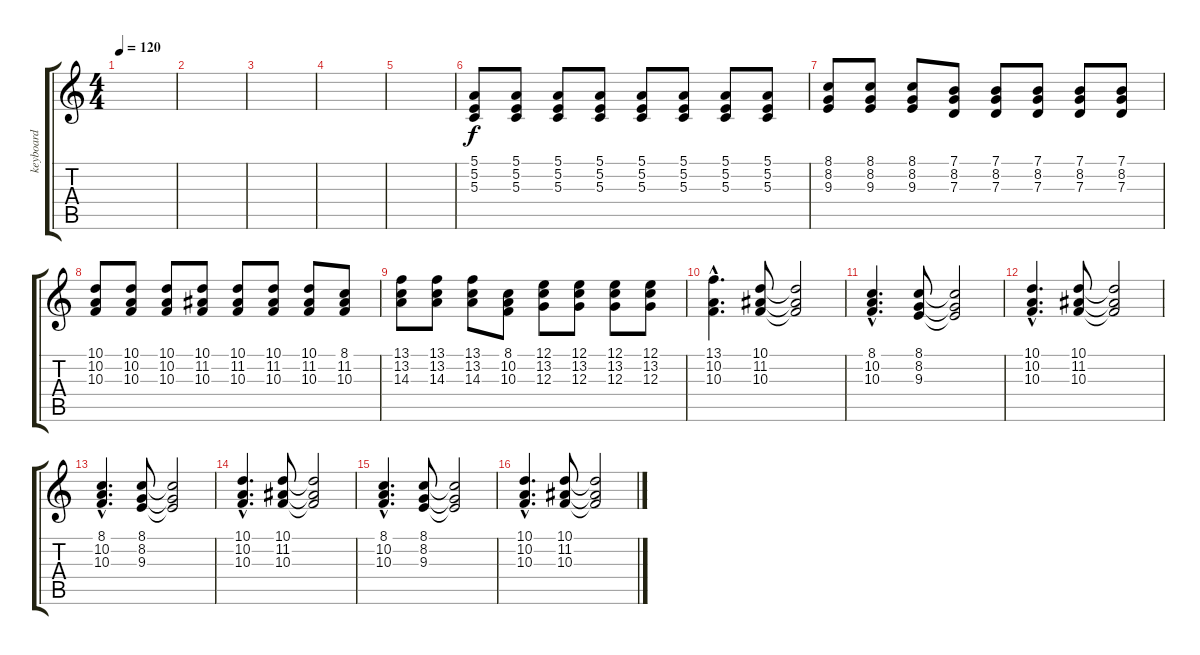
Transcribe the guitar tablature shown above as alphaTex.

\track ("keyboard" "keyboard") {instrument synthbrass2}
\staff {score tabs}
\tuning (E4 B3 G3 D3 A2 E2) {hide}
\ts (4 4)
\tempo 120
\clef g2
\ks c
|
|
|
|
|
(5.1 5.2 5.3).8 (5.1 5.2 5.3).8 (5.1 5.2 5.3).8 (5.1 5.2 5.3).8 (5.1 5.2 5.3).8 (5.1 5.2 5.3).8 (5.1 5.2 5.3).8 (5.1 5.2 5.3).8 |
(8.1 8.2 9.3).8 (8.1 8.2 9.3).8 (8.1 8.2 9.3).8 (7.1 8.2 7.3).8 (7.1 8.2 7.3).8 (7.1 8.2 7.3).8 (7.1 8.2 7.3).8 (7.1 8.2 7.3).8 |
(10.1 10.2 10.3).8 (10.1 10.2 10.3).8 (10.1 10.2 10.3).8 (10.1 11.2 10.3).8 (10.1 11.2 10.3).8 (10.1 11.2 10.3).8 (10.1 11.2 10.3).8 (8.1 11.2 10.3).8 |
(13.1 13.2 14.3).8 (13.1 13.2 14.3).8 (13.1 13.2 14.3).8 (8.1 10.2 10.3).8 (12.1 13.2 12.3).8 (12.1 13.2 12.3).8 (12.1 13.2 12.3).8 (12.1 13.2 12.3).8 |
(13.1{hac} 10.2{hac} 10.3{hac}).4{d} (10.1 11.2 10.3).8 (10.1{t} 11.2{t} 10.3{t}).2 |
(8.1{hac} 10.2{hac} 10.3{hac}).4{d} (8.1 8.2 9.3).8 (8.1{t} 8.2{t} 9.3{t}).2 |
(10.1{hac} 10.2{hac} 10.3{hac}).4{d} (10.1 11.2 10.3).8 (10.1{t} 11.2{t} 10.3{t}).2 |
(8.1{hac} 10.2{hac} 10.3{hac}).4{d} (8.1 8.2 9.3).8 (8.1{t} 8.2{t} 9.3{t}).2 |
(10.1{hac} 10.2{hac} 10.3{hac}).4{d} (10.1 11.2 10.3).8 (10.1{t} 11.2{t} 10.3{t}).2 |
(8.1{hac} 10.2{hac} 10.3{hac}).4{d} (8.1 8.2 9.3).8 (8.1{t} 8.2{t} 9.3{t}).2 |
(10.1{hac} 10.2{hac} 10.3{hac}).4{d} (10.1 11.2 10.3).8 (10.1{t} 11.2{t} 10.3{t}).2
